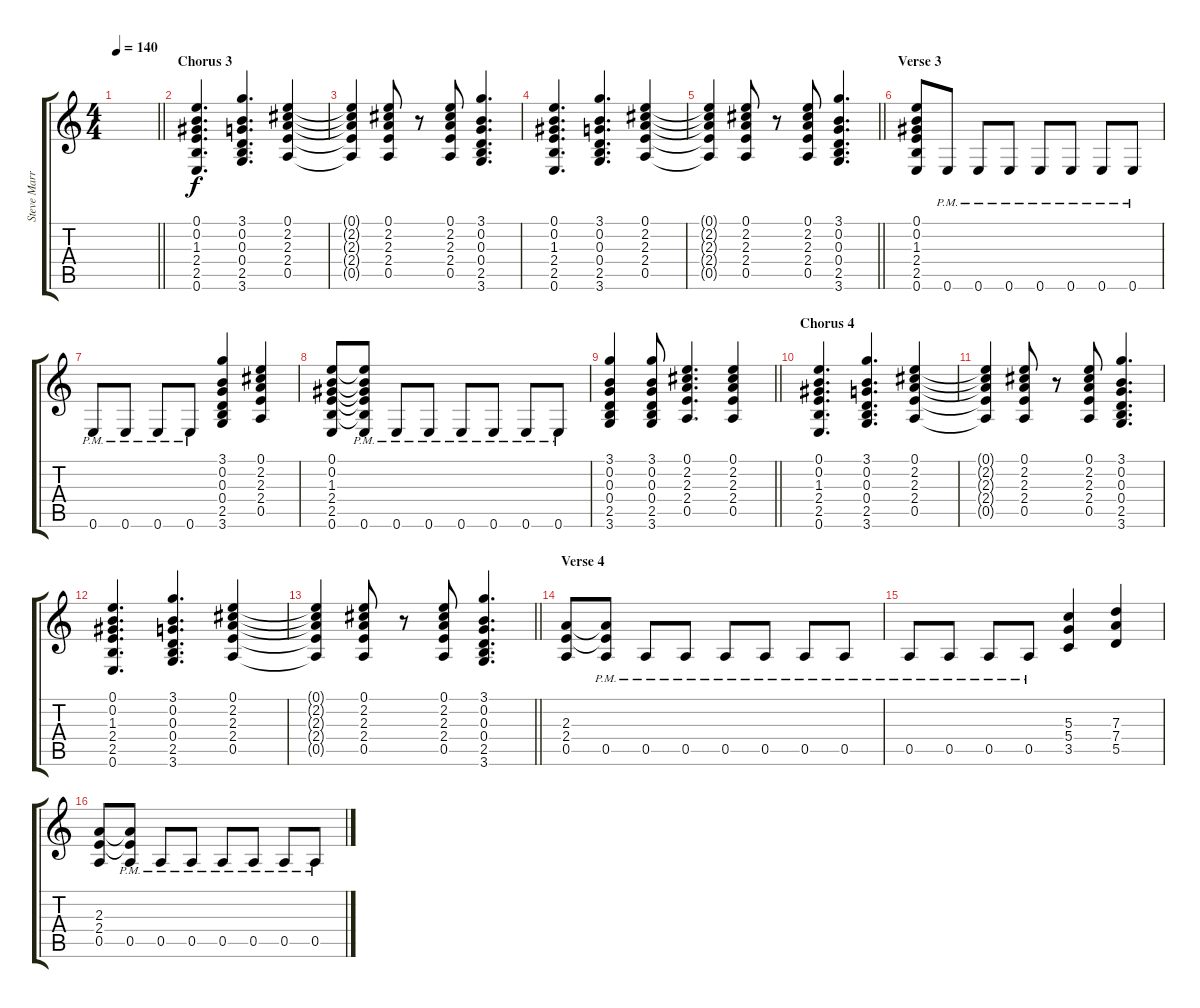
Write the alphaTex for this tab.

\track ("Steve Marriot (Guitar)" "Steve Marr") {instrument distortionguitar}
\staff {score tabs}
\tuning (E4 B3 G3 D3 A2 E2) {hide}
\ts (4 4)
\tempo 140
\clef g2
\barLineRight lightlight
\ks c
|
\section ("" "Chorus 3")
(0.1 0.2 1.3 2.4 2.5 0.6).4{d} (3.1 0.2 0.3 0.4 2.5 3.6).4{d} (0.1 2.2 2.3 2.4 0.5).4 |
(0.1{t} 2.2{t} 2.3{t} 2.4{t} 0.5{t}).4 (0.1 2.2 2.3 2.4 0.5).8 r.8 (0.1 2.2 2.3 2.4 0.5).8 (3.1 0.2 0.3 0.4 2.5 3.6).4{d} |
(0.1 0.2 1.3 2.4 2.5 0.6).4{d} (3.1 0.2 0.3 0.4 2.5 3.6).4{d} (0.1 2.2 2.3 2.4 0.5).4 |
\barLineRight lightlight
(0.1{t} 2.2{t} 2.3{t} 2.4{t} 0.5{t}).4 (0.1 2.2 2.3 2.4 0.5).8 r.8 (0.1 2.2 2.3 2.4 0.5).8 (3.1 0.2 0.3 0.4 2.5 3.6).4{d} |
\section ("" "Verse 3")
(0.1 0.2 1.3 2.4 2.5 0.6).8 0.6{pm}.8 0.6{pm}.8 0.6{pm}.8 0.6{pm}.8 0.6{pm}.8 0.6{pm}.8 0.6{pm}.8 |
0.6{pm}.8 0.6{pm}.8 0.6{pm}.8 0.6{pm}.8 (3.1 0.2 0.3 0.4 2.5 3.6).4 (0.1 2.2 2.3 2.4 0.5).4 |
(0.1 0.2 1.3 2.4 2.5 0.6).8 (0.1{t} 0.2{t} 1.3{t} 2.4{t} 2.5{t} 0.6{pm}).8 0.6{pm}.8 0.6{pm}.8 0.6{pm}.8 0.6{pm}.8 0.6{pm}.8 0.6{pm}.8 |
\barLineRight lightlight
(3.1 0.2 0.3 0.4 2.5 3.6).4 (3.1 0.2 0.3 0.4 2.5 3.6).8 (0.1 2.2 2.3 2.4 0.5).4{d} (0.1 2.2 2.3 2.4 0.5).4 |
\section ("" "Chorus 4")
(0.1 0.2 1.3 2.4 2.5 0.6).4{d} (3.1 0.2 0.3 0.4 2.5 3.6).4{d} (0.1 2.2 2.3 2.4 0.5).4 |
(0.1{t} 2.2{t} 2.3{t} 2.4{t} 0.5{t}).4 (0.1 2.2 2.3 2.4 0.5).8 r.8 (0.1 2.2 2.3 2.4 0.5).8 (3.1 0.2 0.3 0.4 2.5 3.6).4{d} |
(0.1 0.2 1.3 2.4 2.5 0.6).4{d} (3.1 0.2 0.3 0.4 2.5 3.6).4{d} (0.1 2.2 2.3 2.4 0.5).4 |
\barLineRight lightlight
(0.1{t} 2.2{t} 2.3{t} 2.4{t} 0.5{t}).4 (0.1 2.2 2.3 2.4 0.5).8 r.8 (0.1 2.2 2.3 2.4 0.5).8 (3.1 0.2 0.3 0.4 2.5 3.6).4{d} |
\section ("" "Verse 4")
(2.3 2.4 0.5).8 (2.3{t} 2.4{t} 0.5{pm}).8 0.5{pm}.8 0.5{pm}.8 0.5{pm}.8 0.5{pm}.8 0.5{pm}.8 0.5{pm}.8 |
0.5{pm}.8 0.5{pm}.8 0.5{pm}.8 0.5{pm}.8 (5.3 5.4 3.5).4 (7.3 7.4 5.5).4 |
(2.3 2.4 0.5).8 (2.3{t} 2.4{t} 0.5{pm}).8 0.5{pm}.8 0.5{pm}.8 0.5{pm}.8 0.5{pm}.8 0.5{pm}.8 0.5{pm}.8
